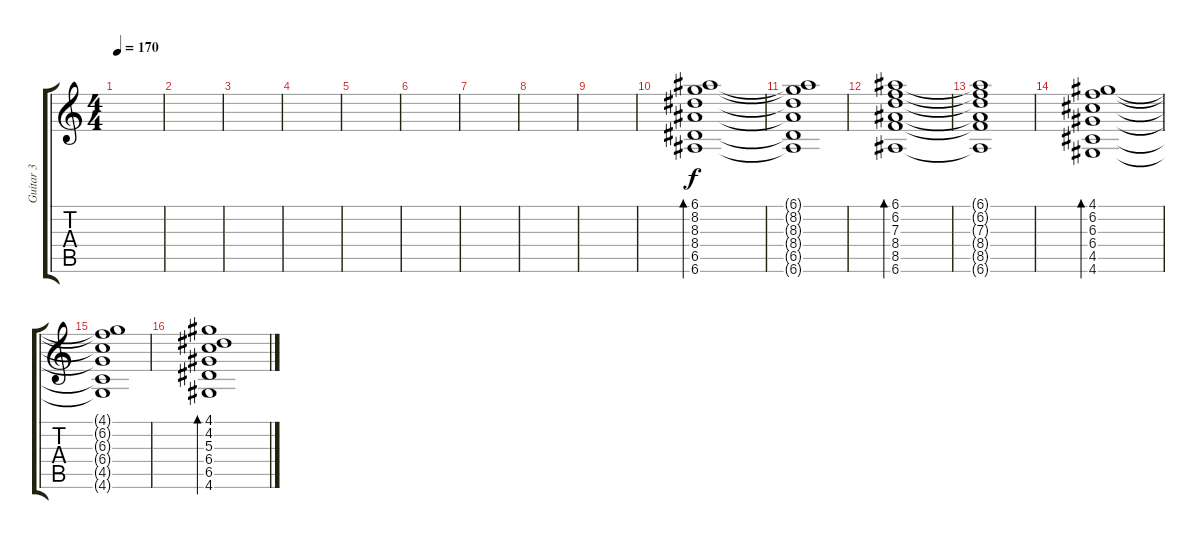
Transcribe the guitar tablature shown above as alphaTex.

\track ("Guitar 3" "Guitar 3") {instrument electricguitarclean}
\staff {score tabs}
\tuning (E4 B3 G3 D3 A2 E2) {hide}
\ts (4 4)
\tempo 170
\clef g2
\ks c
|
|
|
|
|
|
|
|
|
(6.1 8.2 8.3 8.4 6.5 6.6).1{bd 30} |
(6.1{t} 8.2{t} 8.3{t} 8.4{t} 6.5{t} 6.6{t}).1 |
(6.1 6.2 7.3 8.4 8.5 6.6).1{bd 30} |
(6.1{t} 6.2{t} 7.3{t} 8.4{t} 8.5{t} 6.6{t}).1 |
(4.1 6.2 6.3 6.4 4.5 4.6).1{bd 30} |
(4.1{t} 6.2{t} 6.3{t} 6.4{t} 4.5{t} 4.6{t}).1 |
(4.1 4.2 5.3 6.4 6.5 4.6).1{bd 30}
